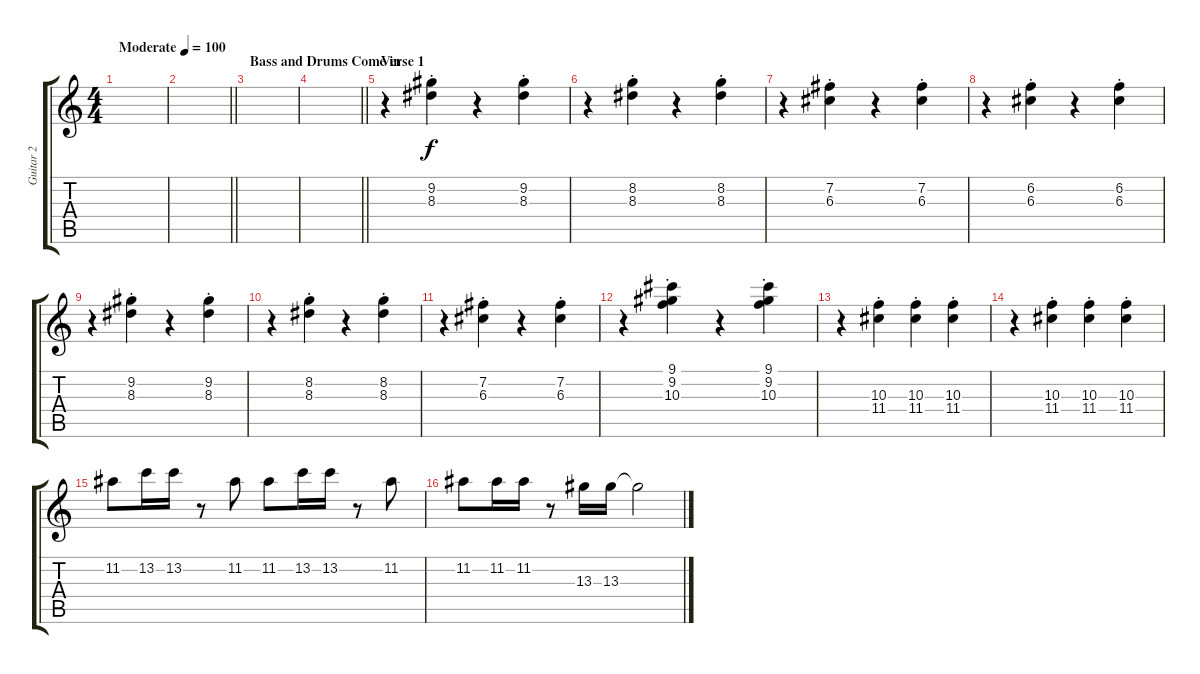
\track ("Guitar 2" "Guitar 2") {instrument distortionguitar bank 255}
\staff {score tabs}
\tuning (E4 B3 G3 D3 A2 E2) {hide}
\ts (4 4)
\tempo (100 "Moderate")
\clef g2
\ks c
|
\barLineRight lightlight
|
\section ("" "Bass and Drums Come in")
|
\barLineRight lightlight
|
\section ("" "Verse 1")
r.4 (9.2{st} 8.3{st}).4 r.4 (9.2{st} 8.3{st}).4 |
r.4 (8.2{st} 8.3{st}).4 r.4 (8.2{st} 8.3{st}).4 |
r.4 (7.2 6.3{st}).4 r.4 (7.2{st} 6.3{st}).4 |
r.4 (6.2{st} 6.3{st}).4 r.4 (6.2{st} 6.3{st}).4 |
r.4 (9.2{st} 8.3{st}).4 r.4 (9.2{st} 8.3{st}).4 |
r.4 (8.2{st} 8.3{st}).4 r.4 (8.2{st} 8.3{st}).4 |
r.4 (7.2{st} 6.3{st}).4 r.4 (7.2{st} 6.3{st}).4 |
r.4 (9.1{st} 9.2{st} 10.3{st}).4 r.4 (9.1{st} 9.2{st} 10.3{st}).4 |
r.4 (10.3{st} 11.4{st}).4 (10.3{st} 11.4{st}).4 (10.3{st} 11.4{st}).4 |
r.4 (10.3{st} 11.4{st}).4 (10.3{st} 11.4{st}).4 (10.3{st} 11.4{st}).4 |
11.2.8 13.2.16 13.2.16 r.8 11.2.8 11.2.8 13.2.16 13.2.16 r.8 11.2.8 |
11.2.8 11.2.16 11.2.16 r.8 13.3.16 13.3.16 13.3{t}.2{dy f}
